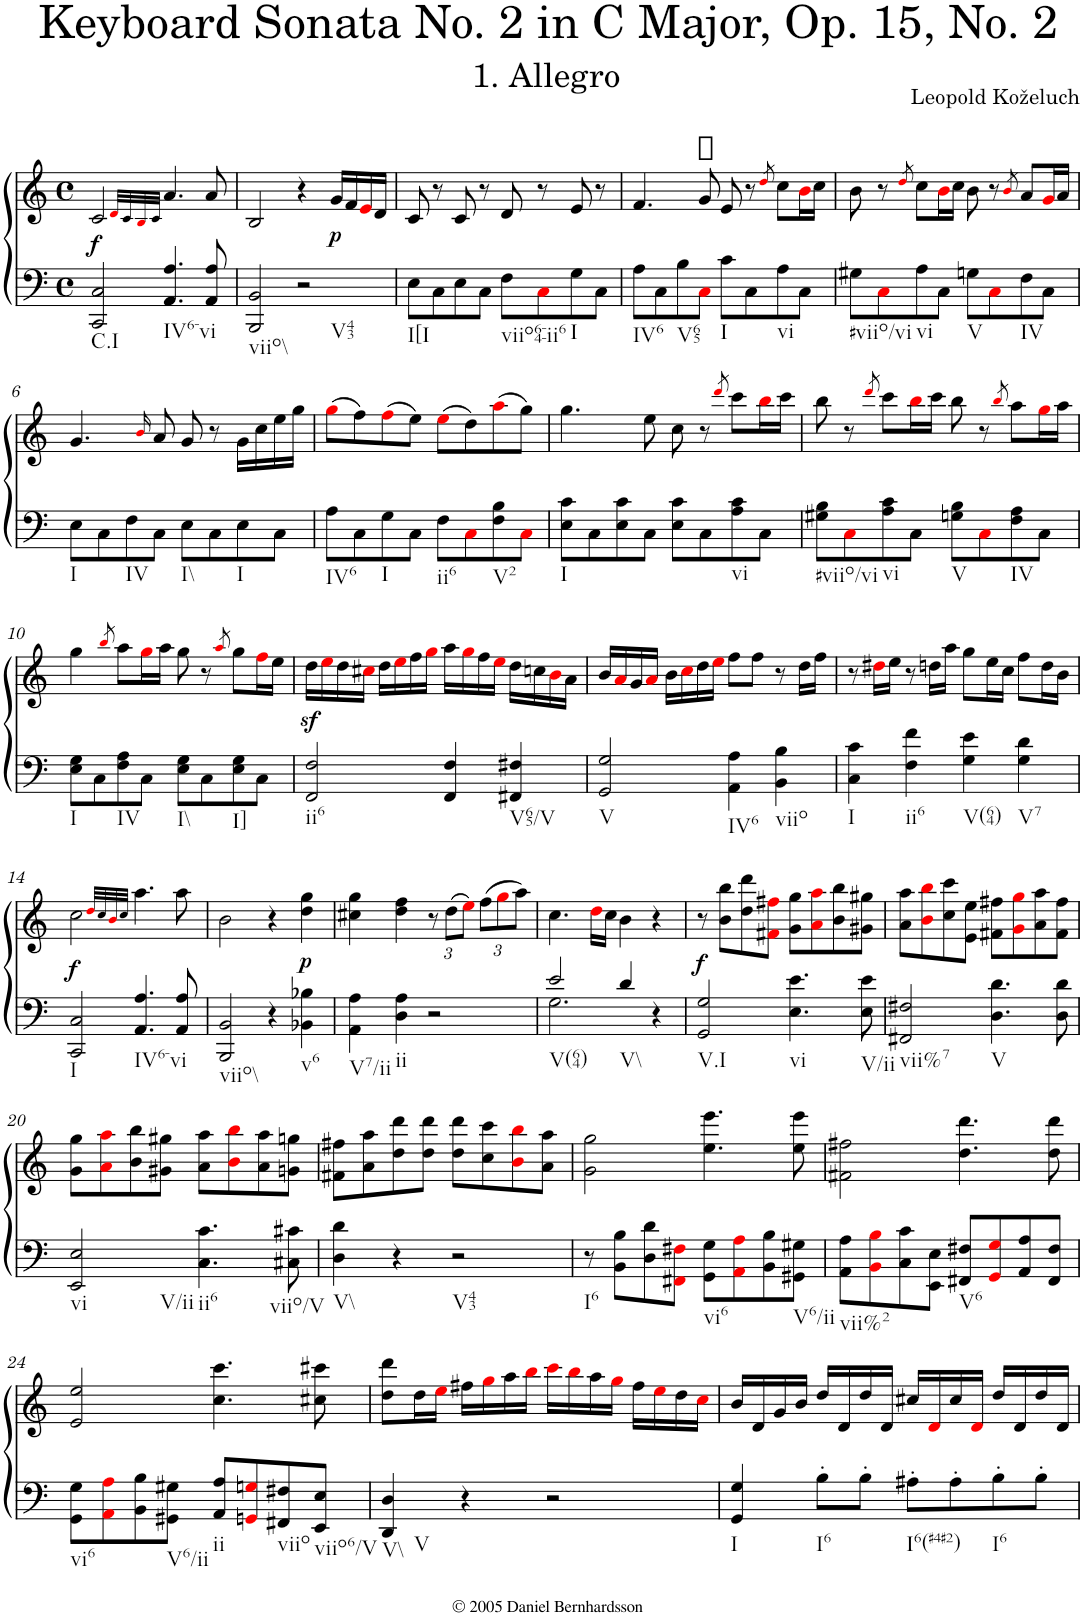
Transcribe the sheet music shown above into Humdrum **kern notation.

**kern	**kern	**dynam
*part1	*part1	*part1
*staff2	*staff1	*staff1/2
*I"Piano	*	*
*I'Pno.	*	*
*clefF4	*clefG2	*
*k[]	*k[]	*
*M4/4	*M4/4	*
*met(c)	*met(c)	*
=1	=1	=1
!LO:TX:b:t=C.I	!	!
!	!	!LO:DY:b
2CC/ 2C/	2c/	f
.	32qdi/LLL	.
.	32qc/	.
.	32qBi/	.
.	32qc/JJJ	.
!LO:TX:b:t=IV6-vi	!	!
4.AA/ 4.A/	4.a/	.
8AA/ 8A/	8a/	.
=2	=2	=2
!LO:TX:b:t=viio\\	!	!
2BBB/ 2BB/	2B/	.
!LO:TX:b:t=V43	!	!
2r	4r	.
!	!	!LO:DY:b
.	16g/LL	p
.	16f/	.
.	16ei/	.
.	16d/JJ	.
=3	=3	=3
!LO:TX:b:t=I[I	!	!
8E\L	8c/	.
8C\	8r	.
8E\	8c/	.
8C\J	8r	.
!LO:TX:b:t=viio64-ii6	!	!
8F\L	8d/	.
8Ci\	8r	.
!LO:TX:b:t=I	!	!
8G\	8e/	.
8C\J	8r	.
=4	=4	=4
!LO:TX:b:t=IV6	!	!
8A\L	4.f/	.
8C\	.	.
!LO:TX:b:t=V65	!	!
8B\	.	.
8Ci\J	8g/	.
!LO:TX:b:t=I	!	!
8c\L	8e/	.
8C\	8r	.
.	8qddi/	.
!LO:TX:b:t=vi	!	!
8A\	8cc\L	.
8C\J	16bi\L	.
.	16cc\JJ	.
=5	=5	=5
!LO:TX:b:t=#viio/vi	!	!
8G#X\L	8b\	.
8Ci\	8r	.
.	8qddi/	.
!LO:TX:b:t=vi	!	!
8A\	8cc\L	.
8C\J	16bi\L	.
.	16cc\JJ	.
!LO:TX:b:t=V	!	!
8Gn\L	8b\	.
8Ci\	8r	.
.	8qbi/	.
!LO:TX:b:t=IV	!	!
8F\	8a/L	.
8C\J	16gi/L	.
.	16a/JJ	.
!!LO:LB:g=z
=6	=6	=6
!LO:TX:b:t=I	!	!
8E\L	4.g/	.
8C\	.	.
!LO:TX:b:t=IV	!	!
8F\	.	.
.	16qbi/	.
8C\J	8a/	.
!LO:TX:b:t=I\\	!	!
8E\L	8g/	.
8C\	8r	.
!LO:TX:b:t=I	!	!
8E\	16g\LL	.
.	16cc\	.
8C\J	16ee\	.
.	16gg\JJ	.
=7	=7	=7
!LO:TX:b:t=IV6	!	!
8A\L	(8ggi\L	.
8C\	8ff\)	.
!LO:TX:b:t=I	!	!
8G\	(8ffi\	.
8C\J	8ee\J)	.
!LO:TX:b:t=ii6	!	!
8F\L	(8eei\L	.
8Ci\	8dd\)	.
!LO:TX:b:t=V2	!	!
8F\ 8B\	(8aai\	.
8Ci\J	8gg\J)	.
=8	=8	=8
!LO:TX:b:t=I	!	!
8E\ 8c\L	4.gg\	.
8C\	.	.
8E\ 8c\	.	.
8C\J	8ee\	.
8E\ 8c\L	8cc\	.
8C\	8r	.
.	8qdddi/	.
!LO:TX:b:t=vi	!	!
8A\ 8c\	8ccc\L	.
8C\J	16bbi\L	.
.	16ccc\JJ	.
=9	=9	=9
!LO:TX:b:t=#viio/vi	!	!
8G#X\ 8B\L	8bb\	.
8Ci\	8r	.
.	8qdddi/	.
!LO:TX:b:t=vi	!	!
8A\ 8c\	8ccc\L	.
8C\J	16bbi\L	.
.	16ccc\JJ	.
!LO:TX:b:t=V	!	!
8Gn\ 8B\L	8bb\	.
8Ci\	8r	.
.	8qbbi/	.
!LO:TX:b:t=IV	!	!
8F\ 8A\	8aa\L	.
8C\J	16ggi\L	.
.	16aa\JJ	.
!!LO:LB:g=z
=10	=10	=10
!LO:TX:b:t=I	!	!
8E\ 8G\L	4gg\	.
8C\	.	.
.	8qbbi/	.
!LO:TX:b:t=IV	!	!
8F\ 8A\	8aa\L	.
8C\J	16ggi\L	.
.	16aa\JJ	.
!LO:TX:b:t=I\\	!	!
8E\ 8G\L	8gg\	.
8C\	8r	.
.	8qaai/	.
!LO:TX:b:t=I]	!	!
8E\ 8G\	8gg\L	.
8C\J	16ffi\L	.
.	16ee\JJ	.
=11	=11	=11
!LO:TX:b:t=ii6	!	!
2FF/ 2F/	16ddz<\LL	.
.	16eei\	.
.	16dd\	.
.	16cc#Xi\JJ	.
.	16dd\LL	.
.	16eei\	.
.	16ff\	.
.	16ggi\JJ	.
4FF/ 4F/	16aa\LL	.
.	16ggi\	.
.	16ff\	.
.	16eei\JJ	.
!LO:TX:b:t=V65/V	!	!
4FF#X/ 4F#X/	16dd\LL	.
.	16ccn\	.
.	16bi\	.
.	16a\JJ	.
=12	=12	=12
!LO:TX:b:t=V	!	!
2GG/ 2G/	16b/LL	.
.	16ai/	.
.	16g/	.
.	16ai/JJ	.
.	16b\LL	.
.	16cci\	.
.	16dd\	.
.	16eei\JJ	.
!LO:TX:b:t=IV6	!	!
4AA\ 4A\	8ff\L	.
.	8ff\J	.
!LO:TX:b:t=viio	!	!
4BB\ 4B\	8r	.
.	16dd\LL	.
.	16ff\JJ	.
=13	=13	=13
!LO:TX:b:t=I	!	!
4C\ 4c\	8r	.
.	16dd#Xi\LL	.
.	16ee\JJ	.
!LO:TX:b:t=ii6	!	!
4F\ 4f\	8r	.
.	16ddn\LL	.
.	16aa\JJ	.
!LO:TX:b:t=V(64)	!	!
4G\ 4e\	8gg\L	.
.	16ee\L	.
.	16cc\JJ	.
!LO:TX:b:t=V7	!	!
4G\ 4d\	8ff\L	.
.	16dd\L	.
.	16b\JJ	.
!!LO:LB:g=z
=14	=14	=14
!LO:TX:b:t=I	!	!
!	!	!LO:DY:b
2CC/ 2C/	2cc\	f
.	32qddi/LLL	.
.	32qcc/	.
.	32qbi/	.
.	32qcc/JJJ	.
!LO:TX:b:t=IV6-vi	!	!
4.AA/ 4.A/	4.aa\	.
8AA/ 8A/	8aa\	.
=15	=15	=15
!LO:TX:b:t=viio\\	!	!
2BBB/ 2BB/	2b\	.
4r	4r	.
!LO:TX:b:t=v6	!	!
!	!	!LO:DY:b
4BB-X\ 4B-X\	4dd\ 4gg\	p
=16	=16	=16
!LO:TX:b:t=V7/ii	!	!
4AA\ 4A\	4cc#X\ 4gg\	.
!LO:TX:b:t=ii	!	!
4D\ 4A\	4dd\ 4ff\	.
*	*Xbrackettup	*
2r	12r	.
.	(12dd\L	.
.	12eei\J)	.
.	(12ff\L	.
.	12ggi\	.
.	12aa\J)	.
=17	=17	=17
*^	*	*
!LO:TX:b:t=V(64)	!	!	!
2e/	2.G\	4.cc\	.
.	.	16ddi\LL	.
.	.	16cc\JJ	.
!LO:TX:b:t=V\\	!	!	!
4d/	.	4b\	.
4r	4ryy	4r	.
=18	=18	=18	=18
!LO:TX:b:t=V.I	!	!	!
!	!	!	!LO:DY:b
*v	*v	*	*
2GG/ 2G/	8r	f
.	8b\ 8bb\L	.
.	8dd\ 8ddd\	.
.	8f#Xi\ 8ff#Xi\J	.
!LO:TX:b:t=vi	!	!
4.E\ 4.e\	8g\ 8gg\L	.
.	8ai\ 8aai\	.
.	8b\ 8bb\	.
!LO:TX:b:t=V/ii	!	!
8E\ 8e\	8g#X\ 8gg#X\J	.
=19	=19	=19
!LO:TX:b:t=vii%7	!	!
2FF#X/ 2F#X/	8a\ 8aa\L	.
.	8bi\ 8bbi\	.
.	8cc\ 8ccc\	.
.	8e\ 8ee\J	.
!LO:TX:b:t=V	!	!
4.D\ 4.d\	8f#X\ 8ff#X\L	.
.	8gi\ 8ggi\	.
.	8a\ 8aa\	.
8D\ 8d\	8f#\ 8ff#\J	.
!!LO:LB:g=z
=20	=20	=20
!LO:TX:b:t=vi	!	!
!LO:TX:b:t=V/ii	!	!
2EE/ 2E/	8g\ 8gg\L	.
.	8ai\ 8aai\	.
.	8b\ 8bb\	.
.	8g#X\ 8gg#X\J	.
!LO:TX:b:t=ii6	!	!
4.C\ 4.c\	8a\ 8aa\L	.
.	8bi\ 8bbi\	.
.	8a\ 8aa\	.
!LO:TX:b:t=viio/V	!	!
8C#X\ 8c#X\	8gn\ 8ggn\J	.
=21	=21	=21
!LO:TX:b:t=V\\	!	!
4D\ 4d\	8f#X\ 8ff#X\L	.
.	8a\ 8aa\	.
4r	8dd\ 8ddd\	.
.	8dd\ 8ddd\J	.
!LO:TX:b:t=V43	!	!
2r	8dd\ 8ddd\L	.
.	8cc\ 8ccc\	.
.	8bi\ 8bbi\	.
.	8a\ 8aa\J	.
=22	=22	=22
!LO:TX:b:t=I6	!	!
8r	2g\ 2gg\	.
8BB\ 8B\L	.	.
8D\ 8d\	.	.
8FF#Xi\ 8F#Xi\J	.	.
!LO:TX:b:t=vi6	!	!
8GG\ 8G\L	4.ee\ 4.eee\	.
8AAi\ 8Ai\	.	.
8BB\ 8B\	.	.
!LO:TX:b:t=V6/ii	!	!
8GG#X\ 8G#X\J	8ee\ 8eee\	.
=23	=23	=23
!LO:TX:b:t=vii%2	!	!
8AA\ 8A\L	2f#X\ 2ff#X\	.
8BBi\ 8Bi\	.	.
8C\ 8c\	.	.
8EE\ 8E\J	.	.
!LO:TX:b:t=V6	!	!
8FF#X/ 8F#X/L	4.dd\ 4.ddd\	.
8GGi/ 8Gi/	.	.
8AA/ 8A/	.	.
8FF#/ 8F#/J	8dd\ 8ddd\	.
!!LO:LB:g=z
=24	=24	=24
!LO:TX:b:t=vi6	!	!
8GG\ 8G\L	2e/ 2ee/	.
8AAi\ 8Ai\	.	.
8BB\ 8B\	.	.
!LO:TX:b:t=V6/ii	!	!
8GG#X\ 8G#X\J	.	.
!LO:TX:b:t=ii	!	!
8AA/ 8A/L	4.cc\ 4.ccc\	.
8GGni/ 8Gni/	.	.
!LO:TX:b:t=viio	!	!
8FF#X/ 8F#X/	.	.
!LO:TX:b:t=viio6/V	!	!
8EE/ 8E/J	8cc#X\ 8ccc#X\	.
=25	=25	=25
!LO:TX:b:t=V\\	!	!
!LO:TX:b:t=V	!	!
4DD/ 4D/	8dd\ 8ddd\L	.
.	16dd\L	.
.	16eei\JJ	.
4r	16ff#X\LL	.
.	16ggi\	.
.	16aa\	.
.	16bbi\JJ	.
2r	16ccci\LL	.
.	16bbi\	.
.	16aa\	.
.	16ggi\JJ	.
.	16ff#\LL	.
.	16eei\	.
.	16dd\	.
.	16cci\JJ	.
=26	=26	=26
!LO:TX:b:t=I	!	!
4GG/ 4G/	16b/LL	.
.	16d/	.
.	16g/	.
.	16b/JJ	.
!LO:TX:b:t=I6	!	!
8B'\L	16dd/LL	.
.	16d/	.
8B'\J	16dd/	.
.	16d/JJ	.
!LO:TX:b:t=I6(#4#2)	!	!
8A#X'\L	16cc#X/LL	.
.	16di/	.
8A#'\	16cc#/	.
.	16di/JJ	.
!LO:TX:b:t=I6	!	!
8B'\	16dd/LL	.
.	16d/	.
8B'\J	16dd/	.
.	16d/JJ	.
=	=	=
*-	*-	*-
